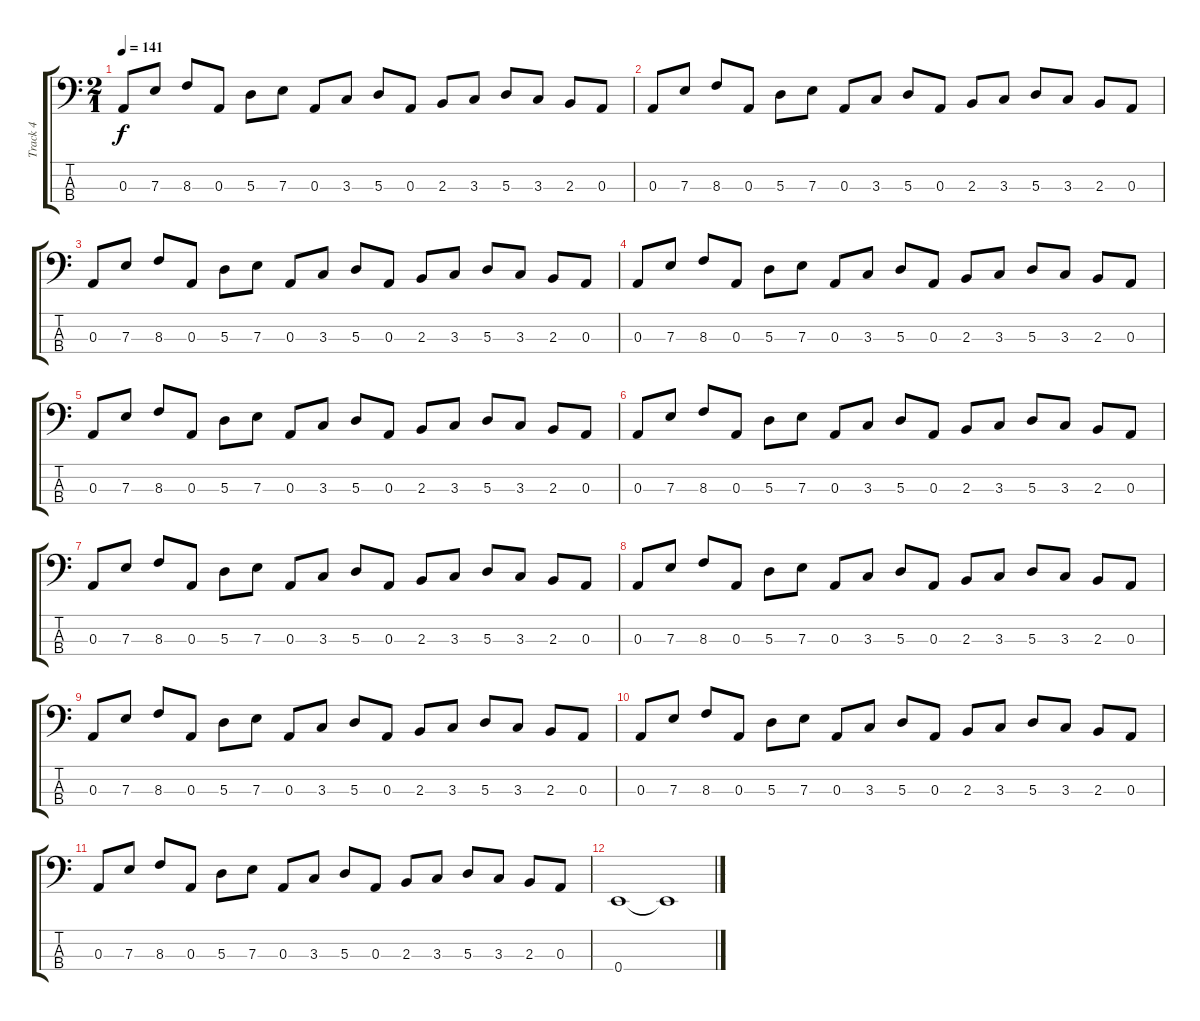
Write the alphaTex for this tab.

\track ("Track 4" "Track 4") {instrument electricbassfinger}
\staff {score tabs}
\tuning (G2 D2 A1 E1) {hide}
\ts (2 1)
\tempo 141
\clef f4
\ks c
0.3.8{dy f} 7.3.8 8.3.8 0.3.8 5.3.8 7.3.8 0.3.8 3.3.8 5.3.8 0.3.8 2.3.8 3.3.8 5.3.8 3.3.8 2.3.8 0.3.8 |
0.3.8 7.3.8 8.3.8 0.3.8 5.3.8 7.3.8 0.3.8 3.3.8 5.3.8 0.3.8 2.3.8 3.3.8 5.3.8 3.3.8 2.3.8 0.3.8 |
0.3.8 7.3.8 8.3.8 0.3.8 5.3.8 7.3.8 0.3.8 3.3.8 5.3.8 0.3.8 2.3.8 3.3.8 5.3.8 3.3.8 2.3.8 0.3.8 |
0.3.8 7.3.8 8.3.8 0.3.8 5.3.8 7.3.8 0.3.8 3.3.8 5.3.8 0.3.8 2.3.8 3.3.8 5.3.8 3.3.8 2.3.8 0.3.8 |
0.3.8 7.3.8 8.3.8 0.3.8 5.3.8 7.3.8 0.3.8 3.3.8 5.3.8 0.3.8 2.3.8 3.3.8 5.3.8 3.3.8 2.3.8 0.3.8 |
0.3.8 7.3.8 8.3.8 0.3.8 5.3.8 7.3.8 0.3.8 3.3.8 5.3.8 0.3.8 2.3.8 3.3.8 5.3.8 3.3.8 2.3.8 0.3.8 |
0.3.8 7.3.8 8.3.8 0.3.8 5.3.8 7.3.8 0.3.8 3.3.8 5.3.8 0.3.8 2.3.8 3.3.8 5.3.8 3.3.8 2.3.8 0.3.8 |
0.3.8 7.3.8 8.3.8 0.3.8 5.3.8 7.3.8 0.3.8 3.3.8 5.3.8 0.3.8 2.3.8 3.3.8 5.3.8 3.3.8 2.3.8 0.3.8 |
0.3.8 7.3.8 8.3.8 0.3.8 5.3.8 7.3.8 0.3.8 3.3.8 5.3.8 0.3.8 2.3.8 3.3.8 5.3.8 3.3.8 2.3.8 0.3.8 |
0.3.8 7.3.8 8.3.8 0.3.8 5.3.8 7.3.8 0.3.8 3.3.8 5.3.8 0.3.8 2.3.8 3.3.8 5.3.8 3.3.8 2.3.8 0.3.8 |
0.3.8 7.3.8 8.3.8 0.3.8 5.3.8 7.3.8 0.3.8 3.3.8 5.3.8 0.3.8 2.3.8 3.3.8 5.3.8 3.3.8 2.3.8 0.3.8 |
0.4.1 0.4{t}.1
